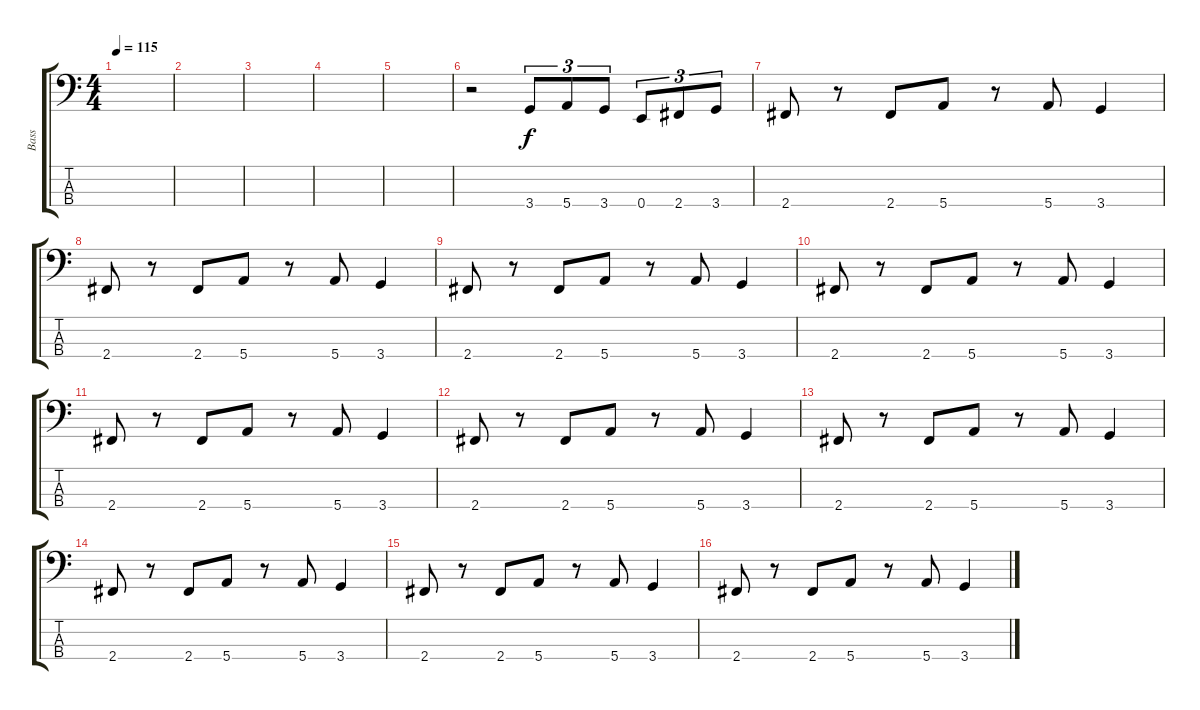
\track ("Bass" "Bass") {instrument electricbassfinger}
\staff {score tabs}
\tuning (G2 D2 A1 E1) {hide}
\ts (4 4)
\tempo 115
\clef f4
\ks c
|
|
|
|
|
r.2 3.4.8{tu (3 2)} 5.4.8{tu (3 2)} 3.4.8{tu (3 2)} 0.4.8{tu (3 2)} 2.4.8{tu (3 2)} 3.4.8{tu (3 2)} |
2.4.8 r.8 2.4.8 5.4.8 r.8 5.4.8 3.4.4 |
2.4.8 r.8 2.4.8 5.4.8 r.8 5.4.8 3.4.4 |
2.4.8 r.8 2.4.8 5.4.8 r.8 5.4.8 3.4.4 |
2.4.8 r.8 2.4.8 5.4.8 r.8 5.4.8 3.4.4 |
2.4.8 r.8 2.4.8 5.4.8 r.8 5.4.8 3.4.4 |
2.4.8 r.8 2.4.8 5.4.8 r.8 5.4.8 3.4.4 |
2.4.8 r.8 2.4.8 5.4.8 r.8 5.4.8 3.4.4 |
2.4.8 r.8 2.4.8 5.4.8 r.8 5.4.8 3.4.4 |
2.4.8 r.8 2.4.8 5.4.8 r.8 5.4.8 3.4.4 |
2.4.8 r.8 2.4.8 5.4.8 r.8 5.4.8 3.4.4
